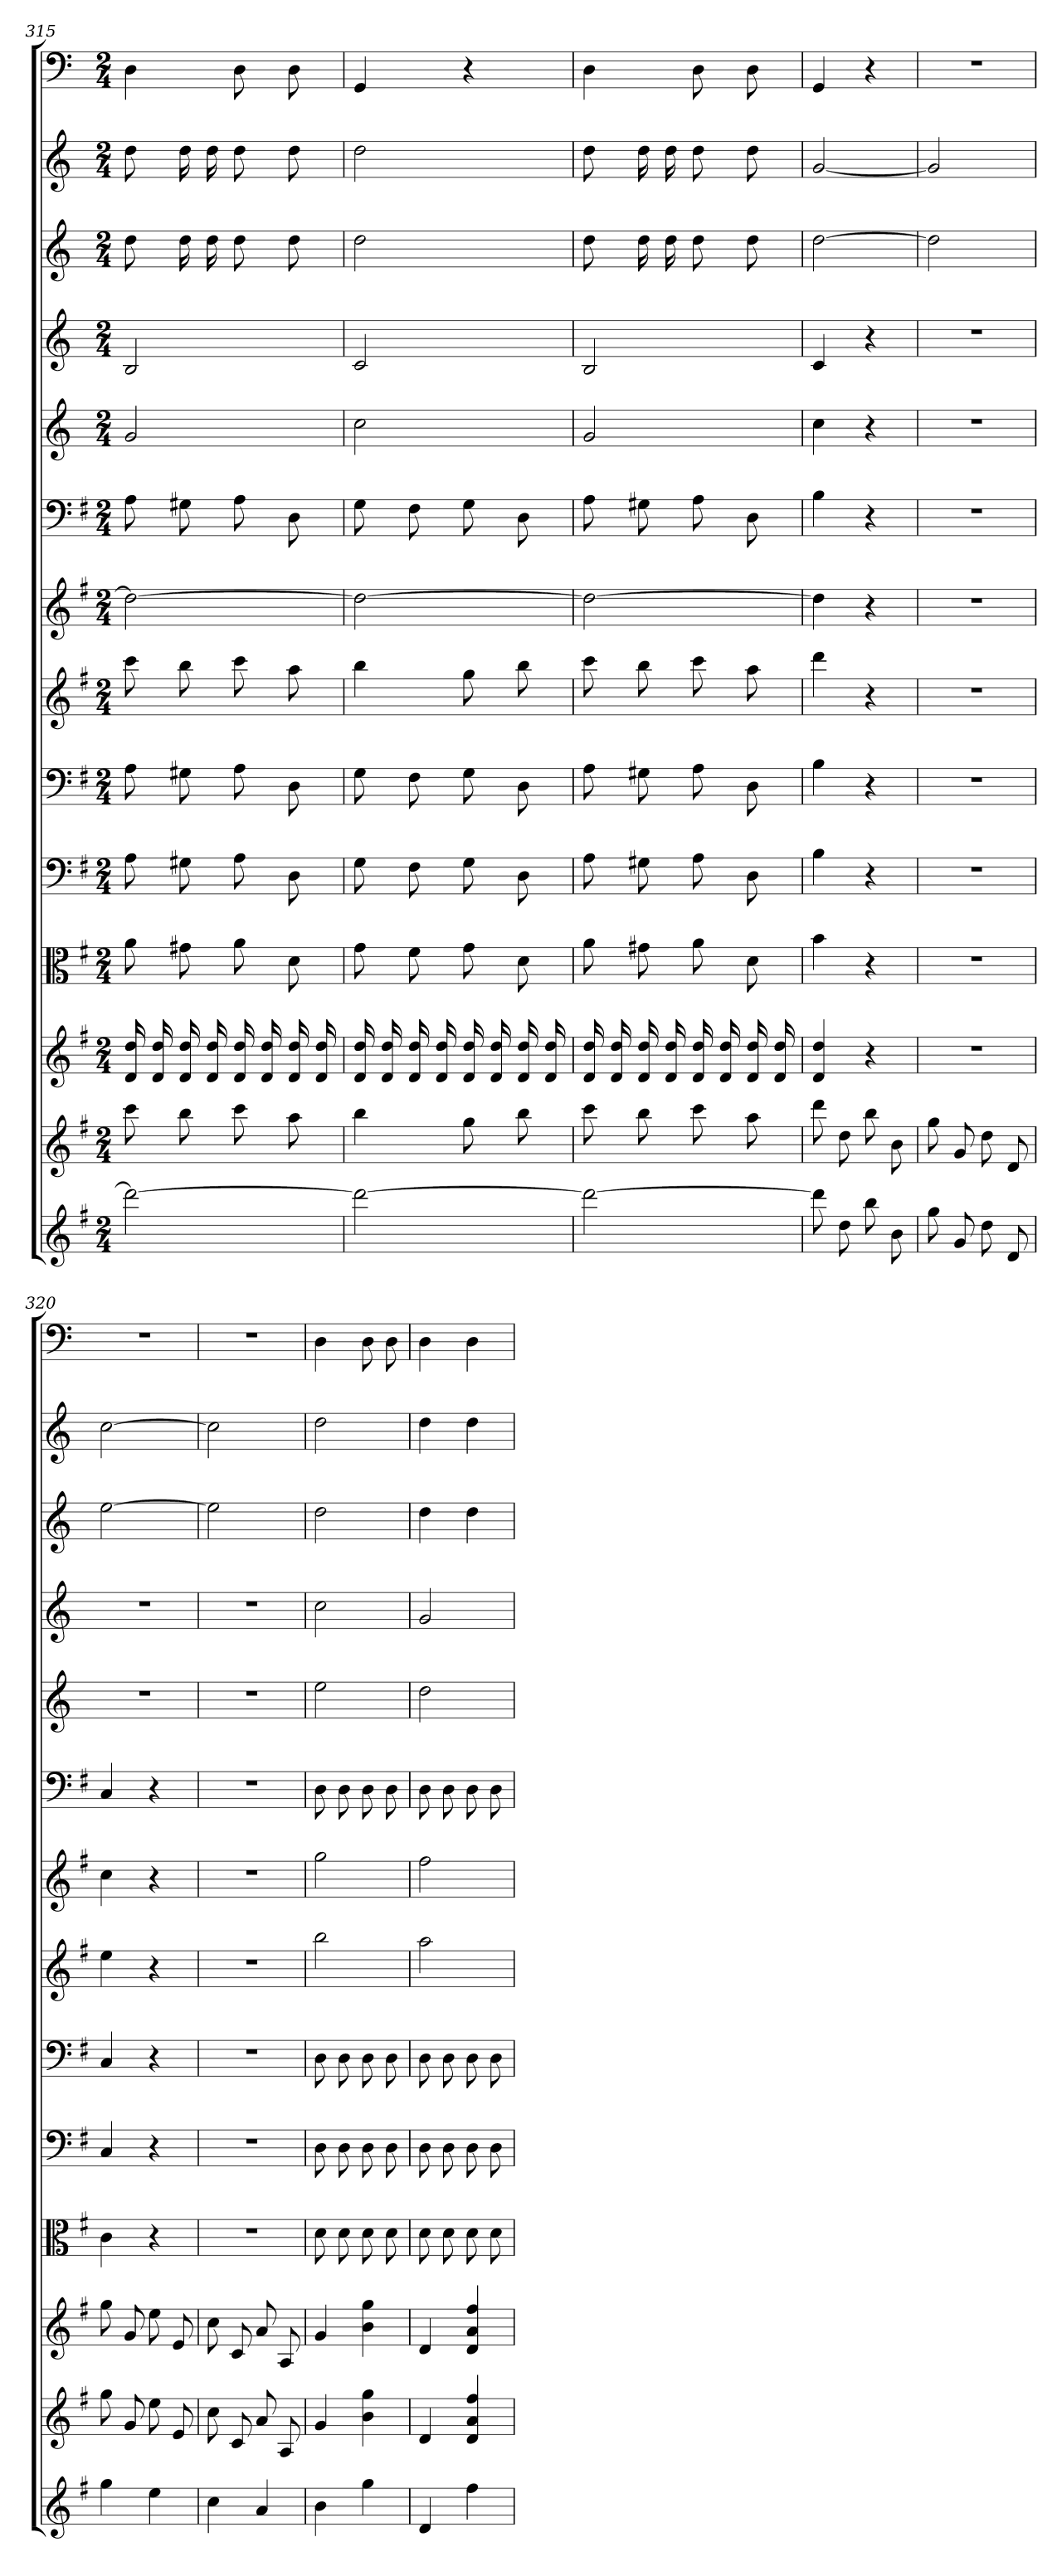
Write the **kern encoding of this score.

**kern	**kern	**kern	**kern	**kern	**kern	**kern	**kern	**kern	**kern	**kern	**kern	**kern	**kern
*part14	*part13	*part12	*part11	*part10	*part9	*part8	*part7	*part6	*part5	*part4	*part3	*part2	*part1
*staff14	*staff13	*staff12	*staff11	*staff10	*staff9	*staff8	*staff7	*staff6	*staff5	*staff4	*staff3	*staff2	*staff1
*	*	*	*clefC3	*clefF4	*clefF4	*	*	*clefF4	*	*	*	*	*clefF4
*k[f#]	*k[f#]	*k[f#]	*k[f#]	*k[f#]	*k[f#]	*k[f#]	*k[f#]	*k[f#]	*k[]	*k[]	*k[]	*k[]	*k[]
*M2/4	*M2/4	*M2/4	*M2/4	*M2/4	*M2/4	*M2/4	*M2/4	*M2/4	*M2/4	*M2/4	*M2/4	*M2/4	*M2/4
=315	=315	=315	=315	=315	=315	=315	=315	=315	=315	=315	=315	=315	=315
2ddd_	8ccc	16d 16dd	8a	8A	8A	8ccc	2dd_	8A	2g	2B	8dd	8dd	4D
.	.	16d 16dd	.	.	.	.	.	.	.	.	.	.	.
.	8bb	16d 16dd	8g#X	8G#X	8G#X	8bb	.	8G#X	.	.	16dd	16dd	.
.	.	16d 16dd	.	.	.	.	.	.	.	.	16dd	16dd	.
.	8ccc	16d 16dd	8a	8A	8A	8ccc	.	8A	.	.	8dd	8dd	8D
.	.	16d 16dd	.	.	.	.	.	.	.	.	.	.	.
.	8aa	16d 16dd	8d	8D	8D	8aa	.	8D	.	.	8dd	8dd	8D
.	.	16d 16dd	.	.	.	.	.	.	.	.	.	.	.
=316	=316	=316	=316	=316	=316	=316	=316	=316	=316	=316	=316	=316	=316
2ddd_	4bb	16d 16dd	8g	8G	8G	4bb	2dd_	8G	2cc	2c	2dd	2dd	4GG
.	.	16d 16dd	.	.	.	.	.	.	.	.	.	.	.
.	.	16d 16dd	8f#	8F#	8F#	.	.	8F#	.	.	.	.	.
.	.	16d 16dd	.	.	.	.	.	.	.	.	.	.	.
.	8gg	16d 16dd	8g	8G	8G	8gg	.	8G	.	.	.	.	4r
.	.	16d 16dd	.	.	.	.	.	.	.	.	.	.	.
.	8bb	16d 16dd	8d	8D	8D	8bb	.	8D	.	.	.	.	.
.	.	16d 16dd	.	.	.	.	.	.	.	.	.	.	.
=317	=317	=317	=317	=317	=317	=317	=317	=317	=317	=317	=317	=317	=317
2ddd_	8ccc	16d 16dd	8a	8A	8A	8ccc	2dd_	8A	2g	2B	8dd	8dd	4D
.	.	16d 16dd	.	.	.	.	.	.	.	.	.	.	.
.	8bb	16d 16dd	8g#X	8G#X	8G#X	8bb	.	8G#X	.	.	16dd	16dd	.
.	.	16d 16dd	.	.	.	.	.	.	.	.	16dd	16dd	.
.	8ccc	16d 16dd	8a	8A	8A	8ccc	.	8A	.	.	8dd	8dd	8D
.	.	16d 16dd	.	.	.	.	.	.	.	.	.	.	.
.	8aa	16d 16dd	8d	8D	8D	8aa	.	8D	.	.	8dd	8dd	8D
.	.	16d 16dd	.	.	.	.	.	.	.	.	.	.	.
=318	=318	=318	=318	=318	=318	=318	=318	=318	=318	=318	=318	=318	=318
8ddd]	8ddd	4d 4dd	4b	4B	4B	4ddd	4dd]	4B	4cc	4c	[2dd	[2g	4GG
8dd	8dd	.	.	.	.	.	.	.	.	.	.	.	.
8bb	8bb	4r	4r	4r	4r	4r	4r	4r	4r	4r	.	.	4r
8b	8b	.	.	.	.	.	.	.	.	.	.	.	.
=319	=319	=319	=319	=319	=319	=319	=319	=319	=319	=319	=319	=319	=319
8gg	8gg	2r	2r	2r	2r	2r	2r	2r	2r	2r	2dd]	2g]	2r
8g	8g	.	.	.	.	.	.	.	.	.	.	.	.
8dd	8dd	.	.	.	.	.	.	.	.	.	.	.	.
8d	8d	.	.	.	.	.	.	.	.	.	.	.	.
=320	=320	=320	=320	=320	=320	=320	=320	=320	=320	=320	=320	=320	=320
4gg	8gg	8gg	4c	4C	4C	4ee	4cc	4C	2r	2r	[2ee	[2cc	2r
.	8g	8g	.	.	.	.	.	.	.	.	.	.	.
4ee	8ee	8ee	4r	4r	4r	4r	4r	4r	.	.	.	.	.
.	8e	8e	.	.	.	.	.	.	.	.	.	.	.
=321	=321	=321	=321	=321	=321	=321	=321	=321	=321	=321	=321	=321	=321
4cc	8cc	8cc	2r	2r	2r	2r	2r	2r	2r	2r	2ee]	2cc]	2r
.	8c	8c	.	.	.	.	.	.	.	.	.	.	.
4a	8a	8a	.	.	.	.	.	.	.	.	.	.	.
.	8A	8A	.	.	.	.	.	.	.	.	.	.	.
=322	=322	=322	=322	=322	=322	=322	=322	=322	=322	=322	=322	=322	=322
4b	4g	4g	8d	8D	8D	2bb	2gg	8D	2ee	2cc	2dd	2dd	4D
.	.	.	8d	8D	8D	.	.	8D	.	.	.	.	.
4gg	4b 4gg	4b 4gg	8d	8D	8D	.	.	8D	.	.	.	.	8D
.	.	.	8d	8D	8D	.	.	8D	.	.	.	.	8D
=323	=323	=323	=323	=323	=323	=323	=323	=323	=323	=323	=323	=323	=323
4d	4d	4d	8d	8D	8D	2aa	2ff#	8D	2dd	2g	4dd	4dd	4D
.	.	.	8d	8D	8D	.	.	8D	.	.	.	.	.
4ff#	4d 4a 4ff#	4d 4a 4ff#	8d	8D	8D	.	.	8D	.	.	4dd	4dd	4D
.	.	.	8d	8D	8D	.	.	8D	.	.	.	.	.
=	=	=	=	=	=	=	=	=	=	=	=	=	=
*-	*-	*-	*-	*-	*-	*-	*-	*-	*-	*-	*-	*-	*-
